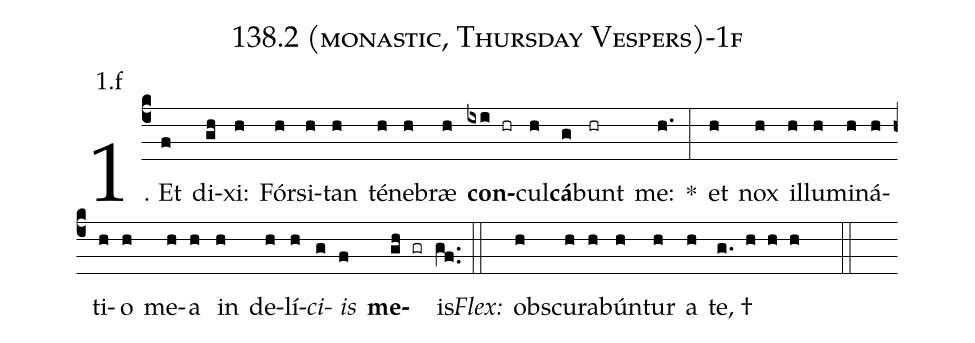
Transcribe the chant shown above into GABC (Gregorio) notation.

name: 138.2 (monastic, Thursday Vespers)-1f;
annotation: 1.f;
%%
(c4)1. Et(f) di(gh)xi:(h) Fór(h)si(h)tan(h) té(h)ne(h)bræ(h) <b>con</b>(ixi hr)cul(h)<b>cá</b>(g)bunt(hr) me:(h.) *(:) et(h) nox(h) il(h)lu(h)mi(h)ná(h)ti(h)o(h) me(h)a(h) in(h) de(h)lí(h)<i>ci</i>(g)<i>is</i>(f) <b>me</b>(gh gr)is.(gf..) (::)
<i>Flex:</i>()  obs(h)cu(h)ra(h)bún(h)tur(h) a(h) te, †(g. h h h  ::)
